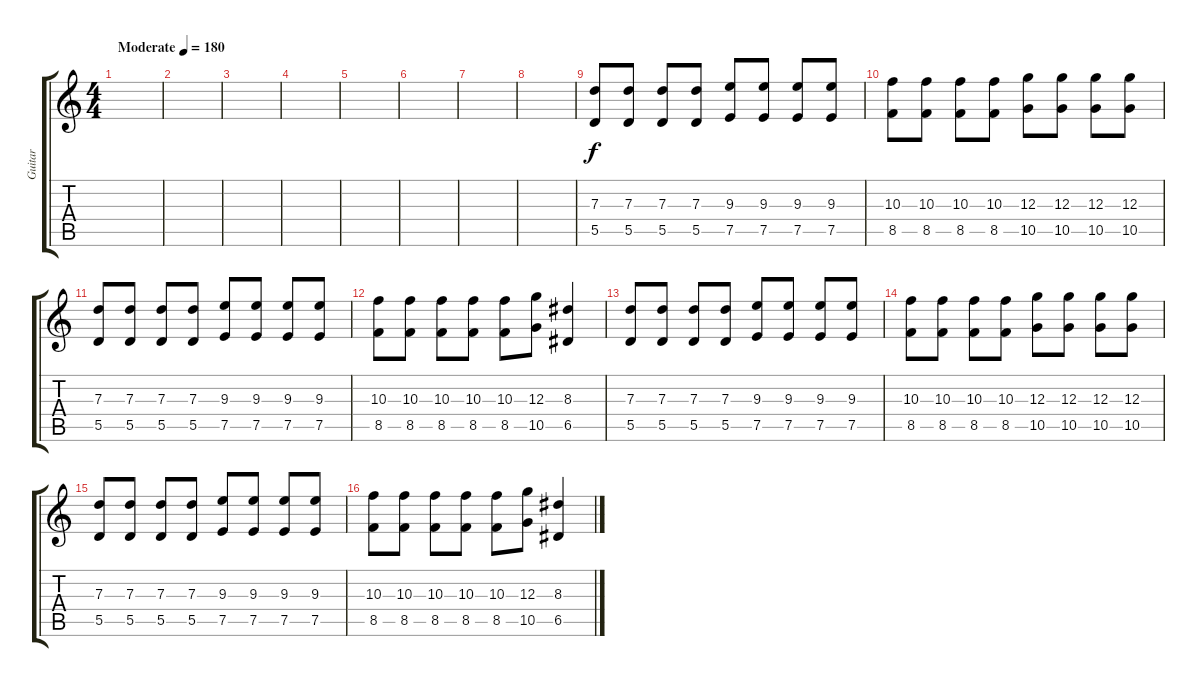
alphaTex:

\track ("Guitar" "Guitar") {instrument distortionguitar}
\staff {score tabs}
\tuning (E4 B3 G3 D3 A2 D2) {hide}
\ts (4 4)
\tempo (180 "Moderate")
\clef g2
\ks c
|
|
|
|
|
|
|
|
(7.3 5.5).8 (7.3 5.5).8 (7.3 5.5).8 (7.3 5.5).8 (9.3 7.5).8 (9.3 7.5).8 (9.3 7.5).8 (9.3 7.5).8 |
(10.3 8.5).8 (10.3 8.5).8 (10.3 8.5).8 (10.3 8.5).8 (12.3 10.5).8 (12.3 10.5).8 (12.3 10.5).8 (12.3 10.5).8 |
(7.3 5.5).8 (7.3 5.5).8 (7.3 5.5).8 (7.3 5.5).8 (9.3 7.5).8 (9.3 7.5).8 (9.3 7.5).8 (9.3 7.5).8 |
(10.3 8.5).8 (10.3 8.5).8 (10.3 8.5).8 (10.3 8.5).8 (10.3 8.5).8 (12.3 10.5).8 (8.3 6.5).4 |
(7.3 5.5).8 (7.3 5.5).8 (7.3 5.5).8 (7.3 5.5).8 (9.3 7.5).8 (9.3 7.5).8 (9.3 7.5).8 (9.3 7.5).8 |
(10.3 8.5).8 (10.3 8.5).8 (10.3 8.5).8 (10.3 8.5).8 (12.3 10.5).8 (12.3 10.5).8 (12.3 10.5).8 (12.3 10.5).8 |
(7.3 5.5).8 (7.3 5.5).8 (7.3 5.5).8 (7.3 5.5).8 (9.3 7.5).8 (9.3 7.5).8 (9.3 7.5).8 (9.3 7.5).8 |
(10.3 8.5).8 (10.3 8.5).8 (10.3 8.5).8 (10.3 8.5).8 (10.3 8.5).8 (12.3 10.5).8 (8.3 6.5).4
